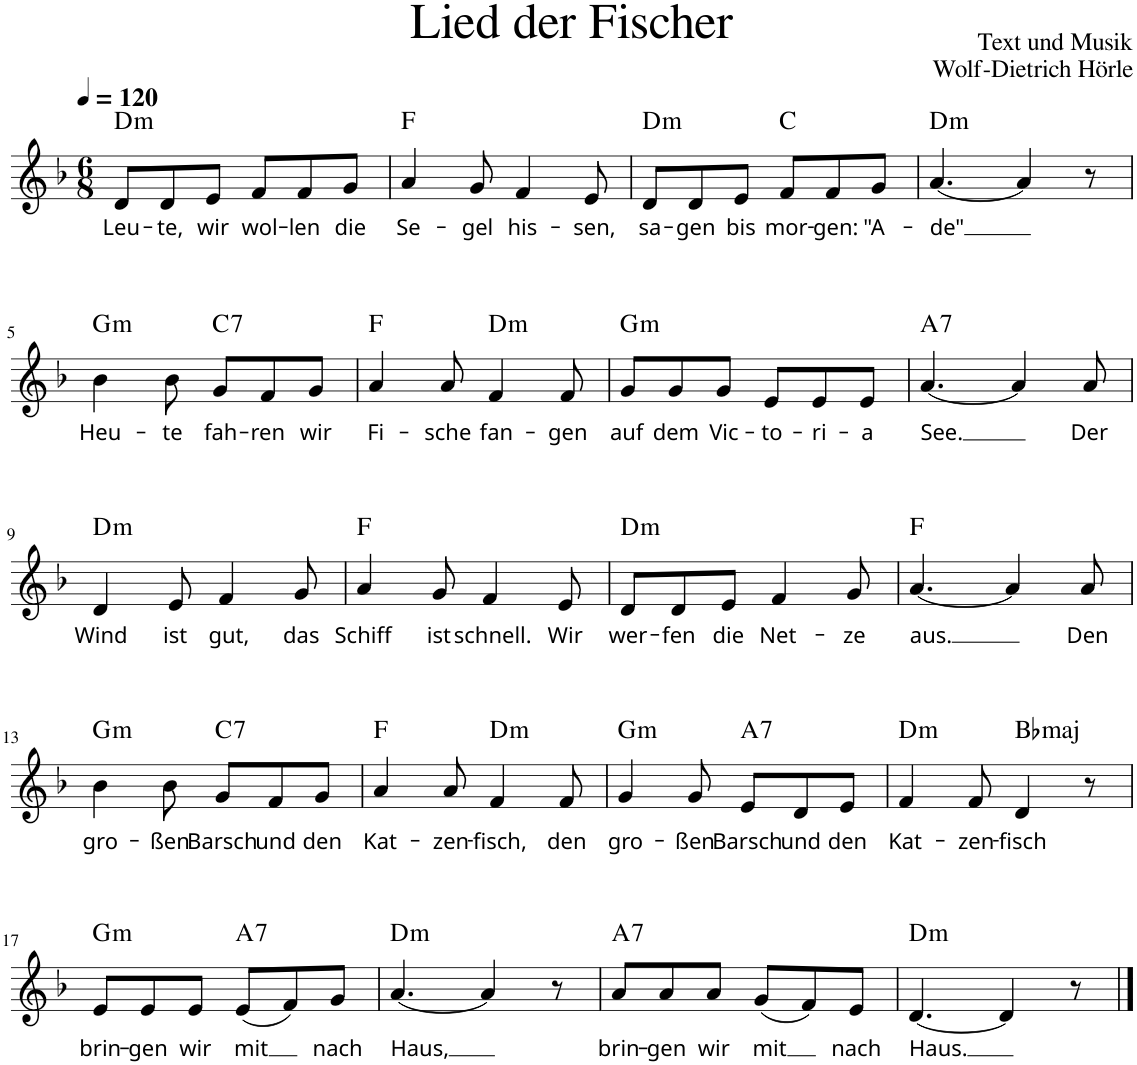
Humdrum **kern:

**kern	**text	**harte
*part1	*part1	*part1
*staff1	*staff1	*
*clefG2	*	*
*k[b-]	*	*
*d:	*	*
*M6/8	*	*
*MM120	*	*
=1	=1	=1
!	!LO:LY:b	!LO:H:kt=m
8d/L	Leu-	D:min
!	!LO:LY:b	!
8d/	-te,	.
!	!LO:LY:b	!
8e/J	wir	.
!	!LO:LY:b	!
8f/L	wol-	.
!	!LO:LY:b	!
8f/	-len	.
!	!LO:LY:b	!
8g/J	die	.
=2	=2	=2
!	!LO:LY:b	!
4a/	Se-	F:maj
!	!LO:LY:b	!
8g/	-gel	.
!	!LO:LY:b	!
4f/	his-	.
!	!LO:LY:b	!
8e/	-sen,	.
=3	=3	=3
!	!LO:LY:b	!LO:H:kt=m
8d/L	sa-	D:min
!	!LO:LY:b	!
8d/	-gen	.
!	!LO:LY:b	!
8e/J	bis	.
!	!LO:LY:b	!
8f/L	mor-	C:maj
!	!LO:LY:b	!
8f/	-gen:	.
!	!LO:LY:b	!
8g/J	"A-	.
=4	=4	=4
!	!LO:LY:b	!LO:H:kt=m
[4.a/	-de"	D:min
4a/]	.	.
8r	.	.
!!LO:LB:g=z
=5	=5	=5
!	!LO:LY:b	!LO:H:kt=m
4b-\	Heu-	G:min
!	!LO:LY:b	!
8b-\	-te	.
!	!LO:LY:b	!LO:H:kt=7
8g/L	fah-	C:7
!	!LO:LY:b	!
8f/	-ren	.
!	!LO:LY:b	!
8g/J	wir	.
=6	=6	=6
!	!LO:LY:b	!
4a/	Fi-	F:maj
!	!LO:LY:b	!
8a/	-sche	.
!	!LO:LY:b	!LO:H:kt=m
4f/	fan-	D:min
!	!LO:LY:b	!
8f/	-gen	.
=7	=7	=7
!	!LO:LY:b	!LO:H:kt=m
8g/L	auf	G:min
!	!LO:LY:b	!
8g/	dem	.
!	!LO:LY:b	!
8g/J	Vic-	.
!	!LO:LY:b	!
8e/L	-to-	.
!	!LO:LY:b	!
8e/	-ri-	.
!	!LO:LY:b	!
8e/J	-a	.
=8	=8	=8
!	!LO:LY:b	!LO:H:kt=7
[4.a/	See.	A:7
4a/]	.	.
!	!LO:LY:b	!
8a/	Der	.
!!LO:LB:g=z
=9	=9	=9
!	!LO:LY:b	!LO:H:kt=m
4d/	Wind	D:min
!	!LO:LY:b	!
8e/	ist	.
!	!LO:LY:b	!
4f/	gut,	.
!	!LO:LY:b	!
8g/	das	.
=10	=10	=10
!	!LO:LY:b	!
4a/	Schiff	F:maj
!	!LO:LY:b	!
8g/	ist	.
!	!LO:LY:b	!
4f/	schnell.	.
!	!LO:LY:b	!
8e/	Wir	.
=11	=11	=11
!	!LO:LY:b	!LO:H:kt=m
8d/L	wer-	D:min
!	!LO:LY:b	!
8d/	-fen	.
!	!LO:LY:b	!
8e/J	die	.
!	!LO:LY:b	!
4f/	Net-	.
!	!LO:LY:b	!
8g/	-ze	.
=12	=12	=12
!	!LO:LY:b	!
[4.a/	aus.	F:maj
4a/]	.	.
!	!LO:LY:b	!
8a/	Den	.
!!LO:LB:g=z
=13	=13	=13
!	!LO:LY:b	!LO:H:kt=m
4b-\	gro-	G:min
!	!LO:LY:b	!
8b-\	-ßen	.
!	!LO:LY:b	!LO:H:kt=7
8g/L	Barsch	C:7
!	!LO:LY:b	!
8f/	und	.
!	!LO:LY:b	!
8g/J	den	.
=14	=14	=14
!	!LO:LY:b	!
4a/	Kat-	F:maj
!	!LO:LY:b	!
8a/	-zen-	.
!	!LO:LY:b	!LO:H:kt=m
4f/	-fisch,	D:min
!	!LO:LY:b	!
8f/	den	.
=15	=15	=15
!	!LO:LY:b	!LO:H:kt=m
4g/	gro-	G:min
!	!LO:LY:b	!
8g/	-ßen	.
!	!LO:LY:b	!LO:H:kt=7
8e/L	Barsch	A:7
!	!LO:LY:b	!
8d/	und	.
!	!LO:LY:b	!
8e/J	den	.
=16	=16	=16
!	!LO:LY:b	!LO:H:kt=m
4f/	Kat-	D:min
!	!LO:LY:b	!
8f/	-zen-	.
!	!LO:LY:b	!LO:H:kt=maj
4d/	-fisch	Bb:maj
8r	.	.
!!LO:LB:g=z
=17	=17	=17
!	!LO:LY:b	!LO:H:kt=m
8e/L	brin-	G:min
!	!LO:LY:b	!
8e/	-gen	.
!	!LO:LY:b	!
8e/J	wir	.
!	!LO:LY:b	!LO:H:kt=7
(<8e/L	mit	A:7
8f/)	.	.
!	!LO:LY:b	!
8g/J	nach	.
=18	=18	=18
!	!LO:LY:b	!LO:H:kt=m
[4.a/	Haus,	D:min
4a/]	.	.
8r	.	.
=19	=19	=19
!	!LO:LY:b	!LO:H:kt=7
8a/L	brin-	A:7
!	!LO:LY:b	!
8a/	-gen	.
!	!LO:LY:b	!
8a/J	wir	.
!	!LO:LY:b	!
(<8g/L	mit	.
8f/)	.	.
!	!LO:LY:b	!
8e/J	nach	.
=20	=20	=20
!	!LO:LY:b	!LO:H:kt=m
[4.d/	Haus.	D:min
4d/]	.	.
8r	.	.
==	==	==
*-	*-	*-
